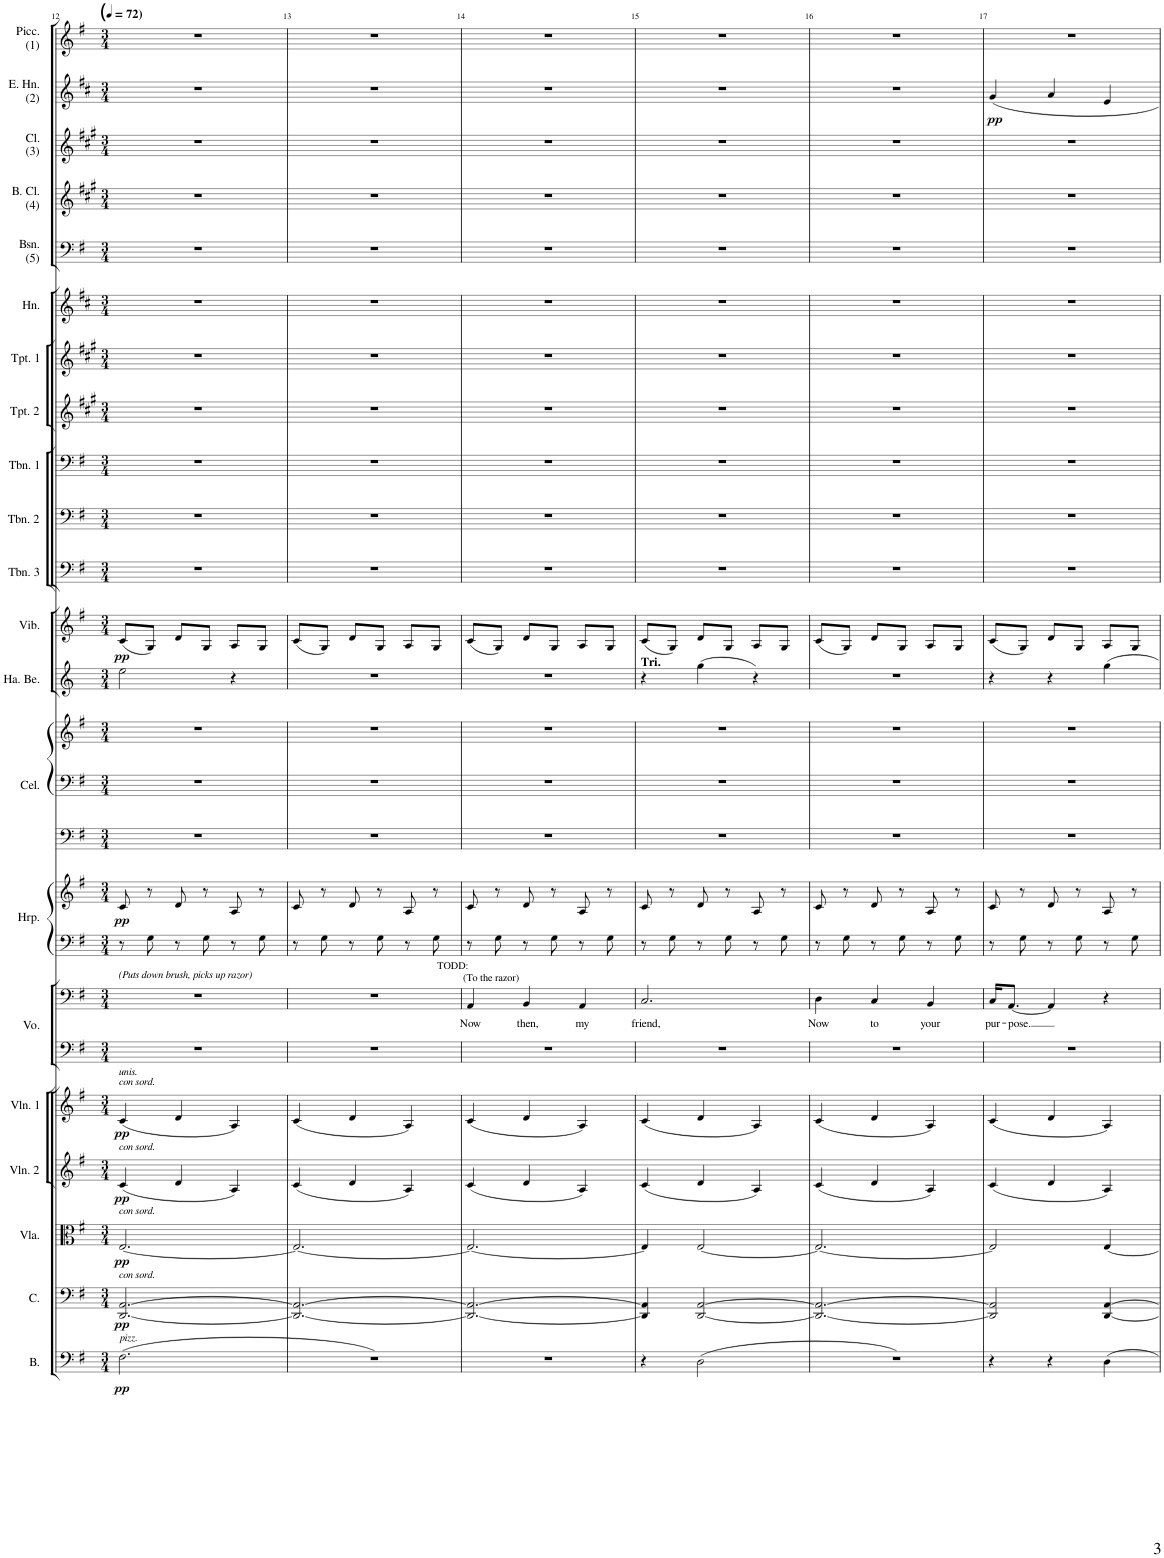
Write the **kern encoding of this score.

**kern	**dynam	**kern	**dynam	**kern	**dynam	**kern	**dynam	**kern	**dynam	**kern	**kern	**text	**kern	**kern	**dynam	**kern	**kern	**kern	**kern	**kern	**dynam	**kern	**kern	**kern	**kern	**kern	**kern	**kern	**kern	**kern	**kern	**dynam	**kern
*part21	*part21	*part20	*part20	*part19	*part19	*part18	*part18	*part17	*part17	*part16	*part16	*part16	*part15	*part15	*part15	*part14	*part14	*part14	*part13	*part12	*part12	*part11	*part10	*part9	*part8	*part7	*part6	*part5	*part4	*part3	*part2	*part2	*part1
*staff25	*staff25	*staff24	*staff24	*staff23	*staff23	*staff22	*staff22	*staff21	*staff21	*staff20	*staff19	*staff19	*staff18	*staff17	*staff17/18	*staff16	*staff15	*staff14	*staff13	*staff12	*staff12	*staff11	*staff10	*staff9	*staff8	*staff7	*staff6	*staff5	*staff4	*staff3	*staff2	*staff2	*staff1
*I"Bass	*	*I"Cello	*	*I"Viola	*	*I"Violin 2	*	*I"Violin 1	*	*I"Voice	*	*	*I"Harp	*	*	*I"Celesta	*	*	*I"Hand Bells	*I"Vibraphone	*	*I"Trombone 3	*I"Trombone 2	*I"Trombone 1	*I"Trumpet 2	*I"Trumpet 1	*I"Horn	*I"Bassoon (5)	*I"Bass Clarinet (4)	*I"Clarinet (3)	*I"English Horn (2)	*	*I"Piccolo (1)
*I'B.	*	*I'C.	*	*I'Vla.	*	*I'Vln. 2	*	*I'Vln. 1	*	*I'Vo.	*	*	*I'Hrp.	*	*	*I'Cel.	*	*	*I'Ha. Be.	*I'Vib.	*	*I'Tbn. 3	*I'Tbn. 2	*I'Tbn. 1	*I'Tpt. 2	*I'Tpt. 1	*I'Hn.	*I'Bsn. (5)	*I'B. Cl. (4)	*I'Cl. (3)	*I'E. Hn. (2)	*	*I'Picc. (1)
!!LO:PB:g=z
*clefF4	*	*clefF4	*	*clefC3	*	*clefG2	*	*clefG2	*	*clefF4	*clefF4	*	*clefF4	*clefG2	*	*clefF4	*clefF4	*clefG2	*clefG2	*clefG2	*	*clefF4	*clefF4	*clefF4	*clefG2	*clefG2	*clefG2	*clefF4	*clefG2	*clefG2	*clefG2	*	*clefG2
*Trd7c12	*	*	*	*	*	*	*	*	*	*	*	*	*	*	*	*Trd-7c-12	*Trd-7c-12	*Trd-7c-12	*	*	*	*	*	*	*Trd1c2	*Trd1c2	*Trd4c7	*	*Trd8c14	*Trd1c2	*Trd4c7	*	*Trd-7c-12
*k[f#]	*	*k[f#]	*	*k[f#]	*	*k[f#]	*	*k[f#]	*	*k[f#]	*k[f#]	*	*k[f#]	*k[f#]	*	*k[f#]	*k[f#]	*k[f#]	*k[]	*k[f#]	*	*k[f#]	*k[f#]	*k[f#]	*k[f#c#g#]	*k[f#c#g#]	*k[f#c#]	*k[f#]	*k[f#c#g#]	*k[f#c#g#]	*k[f#c#]	*	*k[f#]
*M3/4	*	*M3/4	*	*M3/4	*	*M3/4	*	*M3/4	*	*M3/4	*M3/4	*	*M3/4	*M3/4	*	*M3/4	*M3/4	*M3/4	*M3/4	*M3/4	*	*M3/4	*M3/4	*M3/4	*M3/4	*M3/4	*M3/4	*M3/4	*M3/4	*M3/4	*M3/4	*	*M3/4
*MM72	*	*MM72	*	*MM72	*	*MM72	*	*MM72	*	*MM72	*MM72	*	*MM72	*MM72	*	*MM72	*MM72	*MM72	*MM72	*MM72	*	*MM72	*MM72	*MM72	*MM72	*MM72	*MM72	*MM72	*MM72	*MM72	*MM72	*	*MM72
=12	=12	=12	=12	=12	=12	=12	=12	=12	=12	=12	=12	=12	=12	=12	=12	=12	=12	=12	=12	=12	=12	=12	=12	=12	=12	=12	=12	=12	=12	=12	=12	=12	=12
!	!	!	!	!	!	!	!	!	!	!	!LO:TX:a:i:t=(Puts down brush, picks up razor)	!	!	!	!	!	!	!	!	!	!	!	!	!	!	!	!	!	!	!	!	!	!
!	!	!	!	!	!	!	!	!LO:TX:a:i:t=con sord.	!	!	!	!	!	!	!	!	!	!	!	!	!	!	!	!	!	!	!	!	!	!	!	!	!
!	!	!	!	!	!	!	!	!LO:TX:a:i:t=unis.	!	!	!	!	!	!	!	!	!	!	!	!	!	!	!	!	!	!	!	!	!	!	!	!	!
!	!	!	!	!	!	!LO:TX:a:i:t=con sord.	!	!	!	!	!	!	!	!	!	!	!	!	!	!	!	!	!	!	!	!	!	!	!	!	!	!	!
!	!	!	!	!LO:TX:a:i:t=con sord.	!	!	!	!	!	!	!	!	!	!	!	!	!	!	!	!	!	!	!	!	!	!	!	!	!	!	!	!	!
!	!	!LO:TX:a:i:t=con sord.	!	!	!	!	!	!	!	!	!	!	!	!	!	!	!	!	!	!	!	!	!	!	!	!	!	!	!	!	!	!	!
!LO:TX:a:i:t=pizz.	!	!	!	!	!	!	!	!	!	!	!	!	!	!	!	!	!	!	!	!	!	!	!	!	!	!	!	!	!	!	!	!	!
!	!LO:DY:b	!	!LO:DY:b	!	!LO:DY:b	!	!LO:DY:b	!	!LO:DY:b	!	!	!	!	!	!LO:DY:b	!	!	!	!	!	!LO:DY:b	!	!	!	!	!	!	!	!	!	!	!	!
(2.F#\	pp	[2.DD/ [2.AA/	pp	[2.E/	pp	(4c/	pp	(4c/	pp	2.r	2.r	.	8r	8c/	pp	2.r	2.r	2.r	2ee\	(8c/L	pp	2.r	2.r	2.r	2.r	2.r	2.r	2.r	2.r	2.r	2.r	.	2.r
.	.	.	.	.	.	.	.	.	.	.	.	.	8G\	8r	.	.	.	.	.	8G/J)	.	.	.	.	.	.	.	.	.	.	.	.	.
.	.	.	.	.	.	4d/	.	4d/	.	.	.	.	8r	8d/	.	.	.	.	.	8d/L	.	.	.	.	.	.	.	.	.	.	.	.	.
.	.	.	.	.	.	.	.	.	.	.	.	.	8G\	8r	.	.	.	.	.	8G/J	.	.	.	.	.	.	.	.	.	.	.	.	.
.	.	.	.	.	.	4A/)	.	4A/)	.	.	.	.	8r	8A/	.	.	.	.	4r	8A/L	.	.	.	.	.	.	.	.	.	.	.	.	.
.	.	.	.	.	.	.	.	.	.	.	.	.	8G\	8r	.	.	.	.	.	8G/J	.	.	.	.	.	.	.	.	.	.	.	.	.
=13	=13	=13	=13	=13	=13	=13	=13	=13	=13	=13	=13	=13	=13	=13	=13	=13	=13	=13	=13	=13	=13	=13	=13	=13	=13	=13	=13	=13	=13	=13	=13	=13	=13
2.r)	.	2.DD/_ 2.AA/_	.	2.E/_	.	(4c/	.	(4c/	.	2.r	2.r	.	8r	8c/	.	2.r	2.r	2.r	2.r	(8c/L	.	2.r	2.r	2.r	2.r	2.r	2.r	2.r	2.r	2.r	2.r	.	2.r
.	.	.	.	.	.	.	.	.	.	.	.	.	8G\	8r	.	.	.	.	.	8G/J)	.	.	.	.	.	.	.	.	.	.	.	.	.
.	.	.	.	.	.	4d/	.	4d/	.	.	.	.	8r	8d/	.	.	.	.	.	8d/L	.	.	.	.	.	.	.	.	.	.	.	.	.
.	.	.	.	.	.	.	.	.	.	.	.	.	8G\	8r	.	.	.	.	.	8G/J	.	.	.	.	.	.	.	.	.	.	.	.	.
.	.	.	.	.	.	4A/)	.	4A/)	.	.	.	.	8r	8A/	.	.	.	.	.	8A/L	.	.	.	.	.	.	.	.	.	.	.	.	.
.	.	.	.	.	.	.	.	.	.	.	.	.	8G\	8r	.	.	.	.	.	8G/J	.	.	.	.	.	.	.	.	.	.	.	.	.
=14	=14	=14	=14	=14	=14	=14	=14	=14	=14	=14	=14	=14	=14	=14	=14	=14	=14	=14	=14	=14	=14	=14	=14	=14	=14	=14	=14	=14	=14	=14	=14	=14	=14
!	!	!	!	!	!	!	!	!	!	!	!LO:TX:a:t=TODD&colon;	!	!	!	!	!	!	!	!	!	!	!	!	!	!	!	!	!	!	!	!	!	!
!	!	!	!	!	!	!	!	!	!	!	!LO:TX:a:t=(To the razor)	!	!	!	!	!	!	!	!	!	!	!	!	!	!	!	!	!	!	!	!	!	!
!	!	!	!	!	!	!	!	!	!	!	!	!LO:LY:b	!	!	!	!	!	!	!	!	!	!	!	!	!	!	!	!	!	!	!	!	!
2.r	.	2.DD/_ 2.AA/_	.	2.E/_	.	(4c/	.	(4c/	.	2.r	4AA/	Now	8r	8c/	.	2.r	2.r	2.r	2.r	(8c/L	.	2.r	2.r	2.r	2.r	2.r	2.r	2.r	2.r	2.r	2.r	.	2.r
.	.	.	.	.	.	.	.	.	.	.	.	.	8G\	8r	.	.	.	.	.	8G/J)	.	.	.	.	.	.	.	.	.	.	.	.	.
!	!	!	!	!	!	!	!	!	!	!	!	!LO:LY:b	!	!	!	!	!	!	!	!	!	!	!	!	!	!	!	!	!	!	!	!	!
.	.	.	.	.	.	4d/	.	4d/	.	.	4BB/	then,	8r	8d/	.	.	.	.	.	8d/L	.	.	.	.	.	.	.	.	.	.	.	.	.
.	.	.	.	.	.	.	.	.	.	.	.	.	8G\	8r	.	.	.	.	.	8G/J	.	.	.	.	.	.	.	.	.	.	.	.	.
!	!	!	!	!	!	!	!	!	!	!	!	!LO:LY:b	!	!	!	!	!	!	!	!	!	!	!	!	!	!	!	!	!	!	!	!	!
.	.	.	.	.	.	4A/)	.	4A/)	.	.	4AA/	my	8r	8A/	.	.	.	.	.	8A/L	.	.	.	.	.	.	.	.	.	.	.	.	.
.	.	.	.	.	.	.	.	.	.	.	.	.	8G\	8r	.	.	.	.	.	8G/J	.	.	.	.	.	.	.	.	.	.	.	.	.
=15	=15	=15	=15	=15	=15	=15	=15	=15	=15	=15	=15	=15	=15	=15	=15	=15	=15	=15	=15	=15	=15	=15	=15	=15	=15	=15	=15	=15	=15	=15	=15	=15	=15
!	!	!	!	!	!	!	!	!	!	!	!	!	!	!	!	!	!	!	!LO:TX:a:B:t=Tri.	!	!	!	!	!	!	!	!	!	!	!	!	!	!
!	!	!	!	!	!	!	!	!	!	!	!	!LO:LY:b	!	!	!	!	!	!	!	!	!	!	!	!	!	!	!	!	!	!	!	!	!
4r	.	4DD/] 4AA/]	.	4E/]	.	(4c/	.	(4c/	.	2.r	2.C/	friend,	8r	8c/	.	2.r	2.r	2.r	4r	(8c/L	.	2.r	2.r	2.r	2.r	2.r	2.r	2.r	2.r	2.r	2.r	.	2.r
.	.	.	.	.	.	.	.	.	.	.	.	.	8G\	8r	.	.	.	.	.	8G/J)	.	.	.	.	.	.	.	.	.	.	.	.	.
(2D\	.	[2DD/ [2AA/	.	[2E/	.	4d/	.	4d/	.	.	.	.	8r	8d/	.	.	.	.	(4gg\	8d/L	.	.	.	.	.	.	.	.	.	.	.	.	.
.	.	.	.	.	.	.	.	.	.	.	.	.	8G\	8r	.	.	.	.	.	8G/J	.	.	.	.	.	.	.	.	.	.	.	.	.
.	.	.	.	.	.	4A/)	.	4A/)	.	.	.	.	8r	8A/	.	.	.	.	4r)	8A/L	.	.	.	.	.	.	.	.	.	.	.	.	.
.	.	.	.	.	.	.	.	.	.	.	.	.	8G\	8r	.	.	.	.	.	8G/J	.	.	.	.	.	.	.	.	.	.	.	.	.
=16	=16	=16	=16	=16	=16	=16	=16	=16	=16	=16	=16	=16	=16	=16	=16	=16	=16	=16	=16	=16	=16	=16	=16	=16	=16	=16	=16	=16	=16	=16	=16	=16	=16
!	!	!	!	!	!	!	!	!	!	!	!	!LO:LY:b	!	!	!	!	!	!	!	!	!	!	!	!	!	!	!	!	!	!	!	!	!
2.r)	.	2.DD/_ 2.AA/_	.	2.E/_	.	(4c/	.	(4c/	.	2.r	4D\	Now	8r	8c/	.	2.r	2.r	2.r	2.r	(8c/L	.	2.r	2.r	2.r	2.r	2.r	2.r	2.r	2.r	2.r	2.r	.	2.r
.	.	.	.	.	.	.	.	.	.	.	.	.	8G\	8r	.	.	.	.	.	8G/J)	.	.	.	.	.	.	.	.	.	.	.	.	.
!	!	!	!	!	!	!	!	!	!	!	!	!LO:LY:b	!	!	!	!	!	!	!	!	!	!	!	!	!	!	!	!	!	!	!	!	!
.	.	.	.	.	.	4d/	.	4d/	.	.	4C/	to	8r	8d/	.	.	.	.	.	8d/L	.	.	.	.	.	.	.	.	.	.	.	.	.
.	.	.	.	.	.	.	.	.	.	.	.	.	8G\	8r	.	.	.	.	.	8G/J	.	.	.	.	.	.	.	.	.	.	.	.	.
!	!	!	!	!	!	!	!	!	!	!	!	!LO:LY:b	!	!	!	!	!	!	!	!	!	!	!	!	!	!	!	!	!	!	!	!	!
.	.	.	.	.	.	4A/)	.	4A/)	.	.	4BB/	your	8r	8A/	.	.	.	.	.	8A/L	.	.	.	.	.	.	.	.	.	.	.	.	.
.	.	.	.	.	.	.	.	.	.	.	.	.	8G\	8r	.	.	.	.	.	8G/J	.	.	.	.	.	.	.	.	.	.	.	.	.
=17	=17	=17	=17	=17	=17	=17	=17	=17	=17	=17	=17	=17	=17	=17	=17	=17	=17	=17	=17	=17	=17	=17	=17	=17	=17	=17	=17	=17	=17	=17	=17	=17	=17
!	!	!	!	!	!	!	!	!	!	!	!	!LO:LY:b	!	!	!	!	!	!	!	!	!	!	!	!	!	!	!	!	!	!	!	!LO:DY:b	!
4r	.	2DD/] 2AA/]	.	2E/]	.	(4c/	.	(4c/	.	2.r	16C/KL	pur-	8r	8c/	.	2.r	2.r	2.r	4r	(8c/L	.	2.r	2.r	2.r	2.r	2.r	2.r	2.r	2.r	2.r	4g/	pp	2.r
!	!	!	!	!	!	!	!	!	!	!	!	!LO:LY:b	!	!	!	!	!	!	!	!	!	!	!	!	!	!	!	!	!	!	!	!	!
.	.	.	.	.	.	.	.	.	.	.	[8.AA/J	-pose.	.	.	.	.	.	.	.	.	.	.	.	.	.	.	.	.	.	.	.	.	.
.	.	.	.	.	.	.	.	.	.	.	.	.	8G\	8r	.	.	.	.	.	8G/J)	.	.	.	.	.	.	.	.	.	.	.	.	.
4r	.	.	.	.	.	4d/	.	4d/	.	.	4AA/]	.	8r	8d/	.	.	.	.	4r	8d/L	.	.	.	.	.	.	.	.	.	.	4a/	.	.
.	.	.	.	.	.	.	.	.	.	.	.	.	8G\	8r	.	.	.	.	.	8G/J	.	.	.	.	.	.	.	.	.	.	.	.	.
4D\	.	[4DD/ [4AA/	.	[4E/	.	4A/)	.	4A/)	.	.	4r	.	8r	8A/	.	.	.	.	4gg\	8A/L	.	.	.	.	.	.	.	.	.	.	4e/	.	.
.	.	.	.	.	.	.	.	.	.	.	.	.	8G\	8r	.	.	.	.	.	8G/J	.	.	.	.	.	.	.	.	.	.	.	.	.
=	=	=	=	=	=	=	=	=	=	=	=	=	=	=	=	=	=	=	=	=	=	=	=	=	=	=	=	=	=	=	=	=	=
*-	*-	*-	*-	*-	*-	*-	*-	*-	*-	*-	*-	*-	*-	*-	*-	*-	*-	*-	*-	*-	*-	*-	*-	*-	*-	*-	*-	*-	*-	*-	*-	*-	*-
